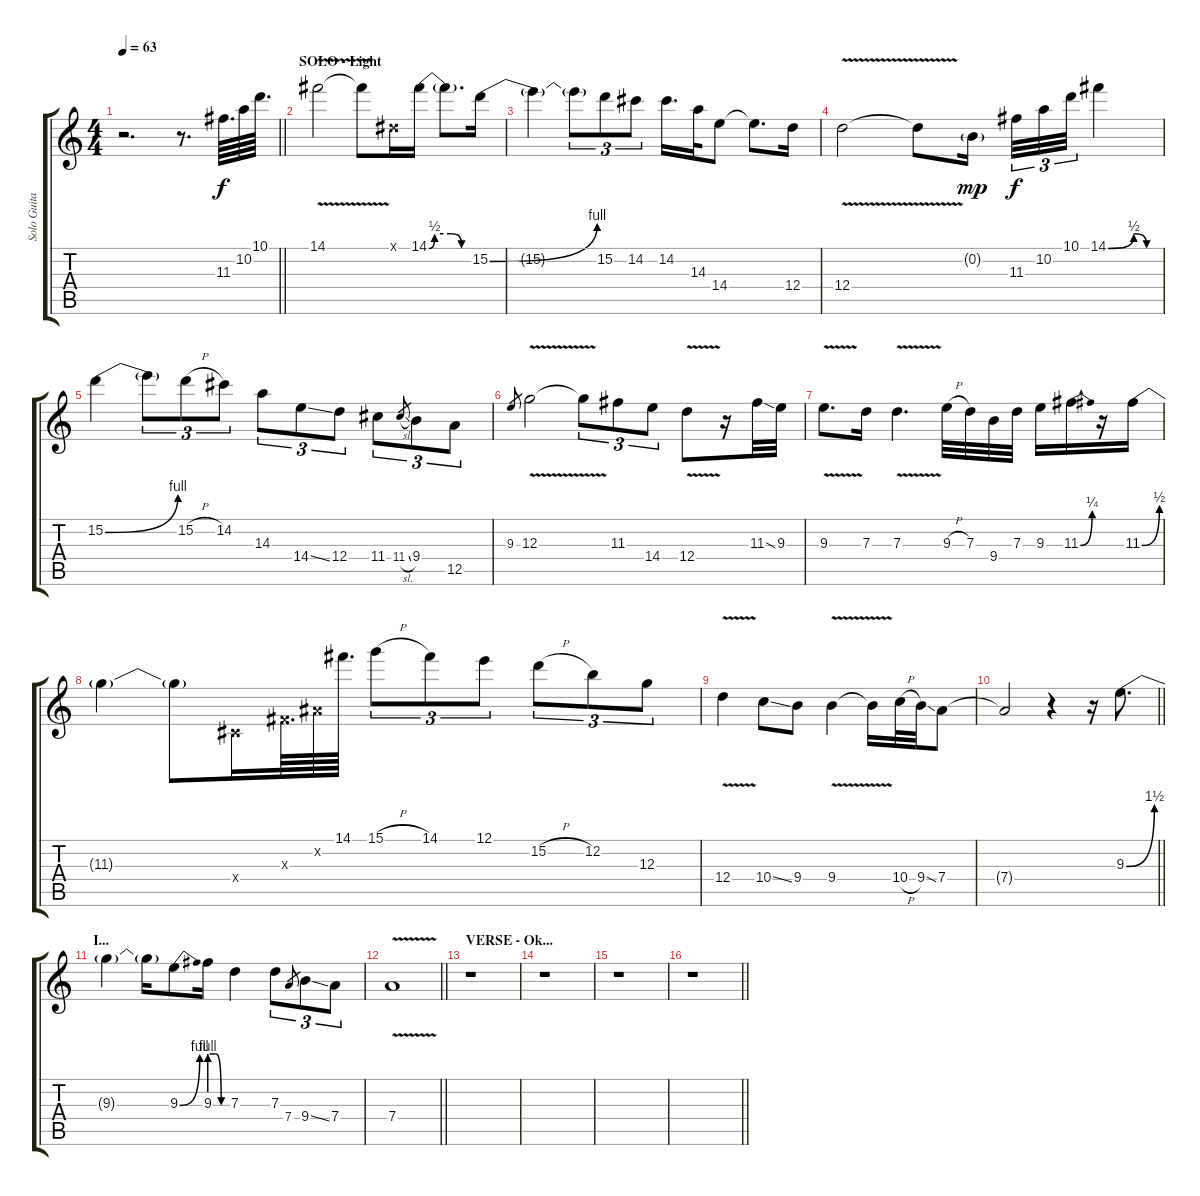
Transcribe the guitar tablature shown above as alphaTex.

\track ("Solo Guitar (Gilmour)" "Solo Guita") {instrument distortionguitar}
\staff {score tabs}
\tuning (E4 B3 G3 D3 A2 E2) {hide}
\ts (4 4)
\tempo 63
\clef g2
\barLineRight lightlight
\ks c
r.2{d dy f} r.8{d} 11.3.64{d} 10.2.64 10.1.64{d} |
\section ("" "SOLO - Light")
14.1{v}.2 14.1{t}.8 -1.1{x}.16 14.1{be (custom 0 0 8 2 30 2 45 0 60 0)}.16 14.1{t}.8{d} 15.2{be (bend 0 0 60 4)}.16 |
15.2{t}.4 15.2{t}.8{tu (3 2)} 15.2.8{tu (3 2)} 14.2.8{tu (3 2)} 14.2.16{d} 14.3.32 14.4.8 14.4{t}.8{d} 12.4.16 |
12.4{v}.2 12.4{t}.8 0.2{g}.16{dy mp beam splitsecondary} 11.3.32{tu (3 2) dy f} 10.2.32{tu (3 2)} 10.1.32{tu (3 2)} 14.1{be (custom 0 0 30 2 45 0 60 0)}.4 |
15.2{be (bend 0 0 60 4)}.4 15.2{t}.8{tu (3 2)} 15.2{h}.8{tu (3 2)} 14.2.8{tu (3 2)} 14.3.8{tu (3 2)} 14.4{ss}.8{tu (3 2)} 12.4.8{tu (3 2)} 11.4.8{tu (3 2)} 11.4{sl}.8{gr} 9.4.8{tu (3 2)} 12.5.8{tu (3 2)} |
9.3.8{gr} 12.3{v}.2 12.3{t}.8{tu (3 2)} 11.3.8{tu (3 2)} 14.4.8{tu (3 2)} 12.4{v}.8 r.16 11.3{ss}.32 9.3.32 |
9.3{v}.8{d} 7.3.16 7.3{v}.4{d} 9.3{h}.32 7.3.32 9.4.32 7.3.32 9.3.16 11.3{be (bend 0 0 60 1)}.16 r.16 11.3{be (bend 0 0 60 2)}.16 |
11.3{t}.4 11.3{t}.8 -1.4{x}.16 -1.3{x}.64{d} -1.2{x}.64 14.1.64{d} 15.1{h}.8{tu (3 2)} 14.1.8{tu (3 2)} 12.1.8{tu (3 2)} 15.2{h}.8{tu (3 2)} 12.2.8{tu (3 2)} 12.3.8{tu (3 2)} |
12.4{v}.4 10.4{ss}.8 9.4.8 9.4{v}.4 9.4{t}.16 10.4{h}.32 9.4{ss}.32 7.4.8 |
\barLineRight lightlight
7.4{t}.2 r.4 r.16 9.3{be (bend 0 0 60 6)}.8{d} |
\section ("" "I...")
9.3{t}.4 9.3{t}.16 9.3{be (bend 0 0 60 4)}.8 9.3{be (custom 0 4 20 4 40 0 60 0)}.16 7.3.4 7.3.8{tu (3 2)} 7.4.8{gr} 9.4{ss}.8{tu (3 2)} 7.4.8{tu (3 2)} |
\barLineRight lightlight
7.4{v}.1 |
\section ("" "VERSE - Ok...")
r.1 |
r.1 |
r.1 |
\barLineRight lightlight
r.1
